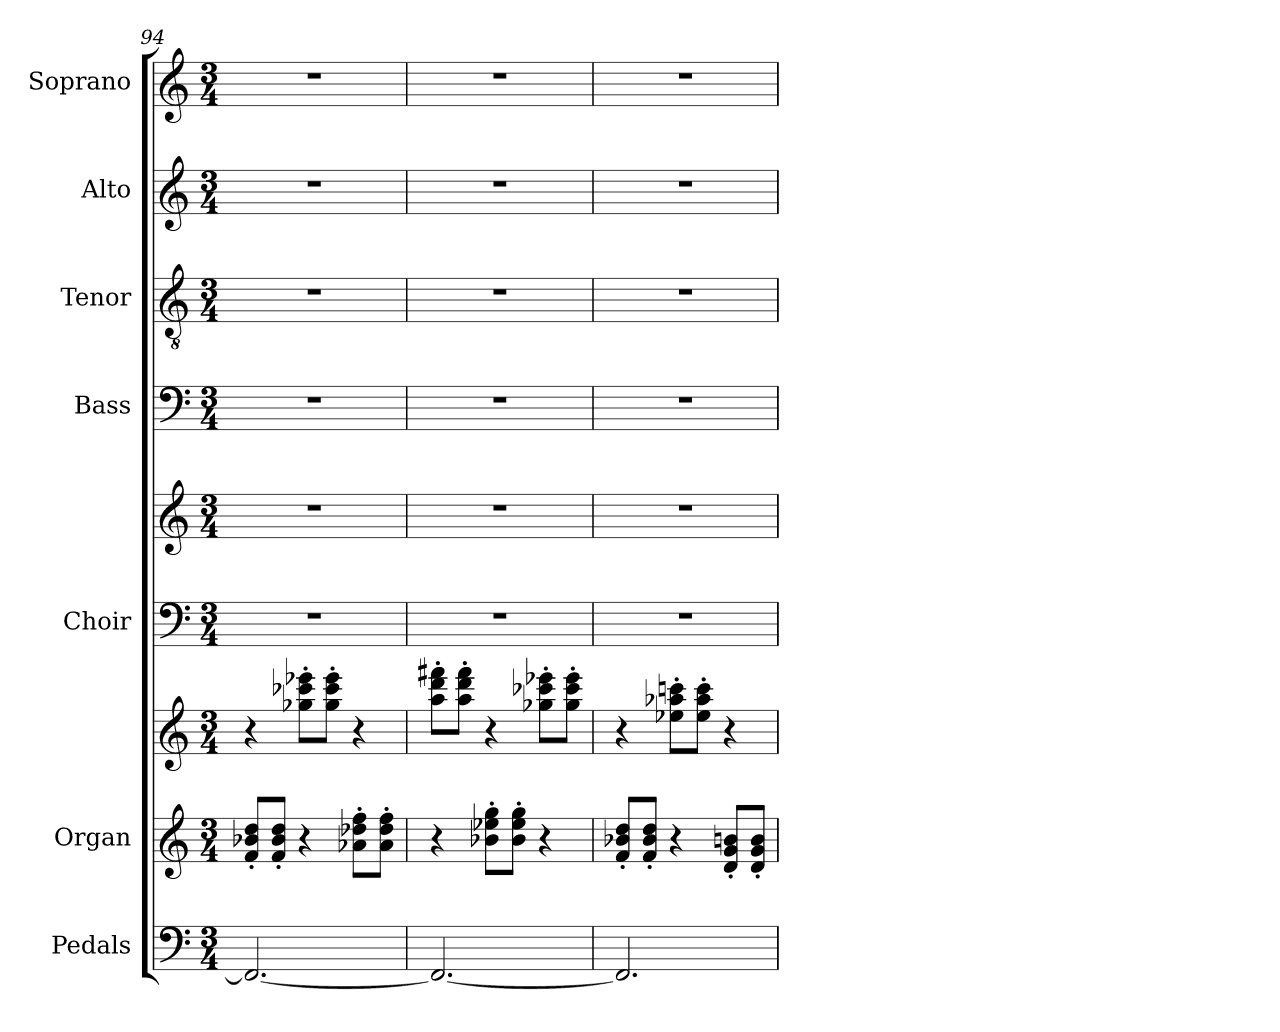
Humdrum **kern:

**kern	**kern	**kern	**kern	**kern	**kern	**kern	**kern	**kern
*part7	*part6	*part6	*part5	*part5	*part4	*part3	*part2	*part1
*staff9	*staff8	*staff7	*staff6	*staff5	*staff4	*staff3	*staff2	*staff1
*I"Pedals	*I"Organ	*	*I"Choir	*	*I"Bass	*I"Tenor	*I"Alto	*I"Soprano
*I'Ped.	*I'Org.	*	*I'Choir	*	*I'B.	*I'T.	*I'A.	*I'S.
*clefF4	*clefG2	*clefG2	*clefF4	*clefG2	*clefF4	*clefGv2	*clefG2	*clefG2
*	*	*	*	*	*	*ITrd7c12	*	*
*k[]	*k[]	*k[]	*k[]	*k[]	*k[]	*k[]	*k[]	*k[]
*C:	*C:	*C:	*C:	*C:	*C:	*C:	*C:	*C:
*M3/4	*M3/4	*M3/4	*M3/4	*M3/4	*M3/4	*M3/4	*M3/4	*M3/4
=94	=94	=94	=94	=94	=94	=94	=94	=94
!	!	!	!LO:N:vis=1	!LO:N:vis=1	!LO:N:vis=1	!LO:N:vis=1	!LO:N:vis=1	!LO:N:vis=1
2.FFi/_<	8fi/' 8b-Xi' 8ddi'L	4r	2.r	2.r	2.r	2.r	2.r	2.r
.	8fi/' 8b-i' 8ddi'J	.	.	.	.	.	.	.
.	4r	8gg-Xi\' 8ccc-Xi' 8eee-Xi'L	.	.	.	.	.	.
.	.	8gg-i\' 8ccc-i' 8eee-i'J	.	.	.	.	.	.
.	8a-Xi\' 8dd-Xi' 8ffi'L	4r	.	.	.	.	.	.
.	8a-i\' 8dd-i' 8ffi'J	.	.	.	.	.	.	.
=95	=95	=95	=95	=95	=95	=95	=95	=95
!	!	!	!LO:N:vis=1	!LO:N:vis=1	!LO:N:vis=1	!LO:N:vis=1	!LO:N:vis=1	!LO:N:vis=1
2.FFi/_<	4r	8aai\' 8dddi' 8fff#Xi'L	2.r	2.r	2.r	2.r	2.r	2.r
.	.	8aai\' 8dddi' 8fff#i'J	.	.	.	.	.	.
.	8b-Xi\' 8ee-Xi' 8ggi'L	4r	.	.	.	.	.	.
.	8b-i\' 8ee-i' 8ggi'J	.	.	.	.	.	.	.
.	4r	8gg-Xi\' 8ccc-Xi' 8eee-Xi'L	.	.	.	.	.	.
.	.	8gg-i\' 8ccc-i' 8eee-i'J	.	.	.	.	.	.
=96	=96	=96	=96	=96	=96	=96	=96	=96
!	!	!	!LO:N:vis=1	!LO:N:vis=1	!LO:N:vis=1	!LO:N:vis=1	!LO:N:vis=1	!LO:N:vis=1
2.FFi/]	8fi/' 8b-Xi' 8ddi'L	4r	2.r	2.r	2.r	2.r	2.r	2.r
.	8fi/' 8b-i' 8ddi'J	.	.	.	.	.	.	.
.	4r	8ee-Xi\' 8aa-Xi' 8cccni'L	.	.	.	.	.	.
.	.	8ee-i\' 8aa-i' 8ccci'J	.	.	.	.	.	.
.	8di/' 8gi' 8bni'L	4r	.	.	.	.	.	.
.	8di/' 8gi' 8bi'J	.	.	.	.	.	.	.
=	=	=	=	=	=	=	=	=
*-	*-	*-	*-	*-	*-	*-	*-	*-
